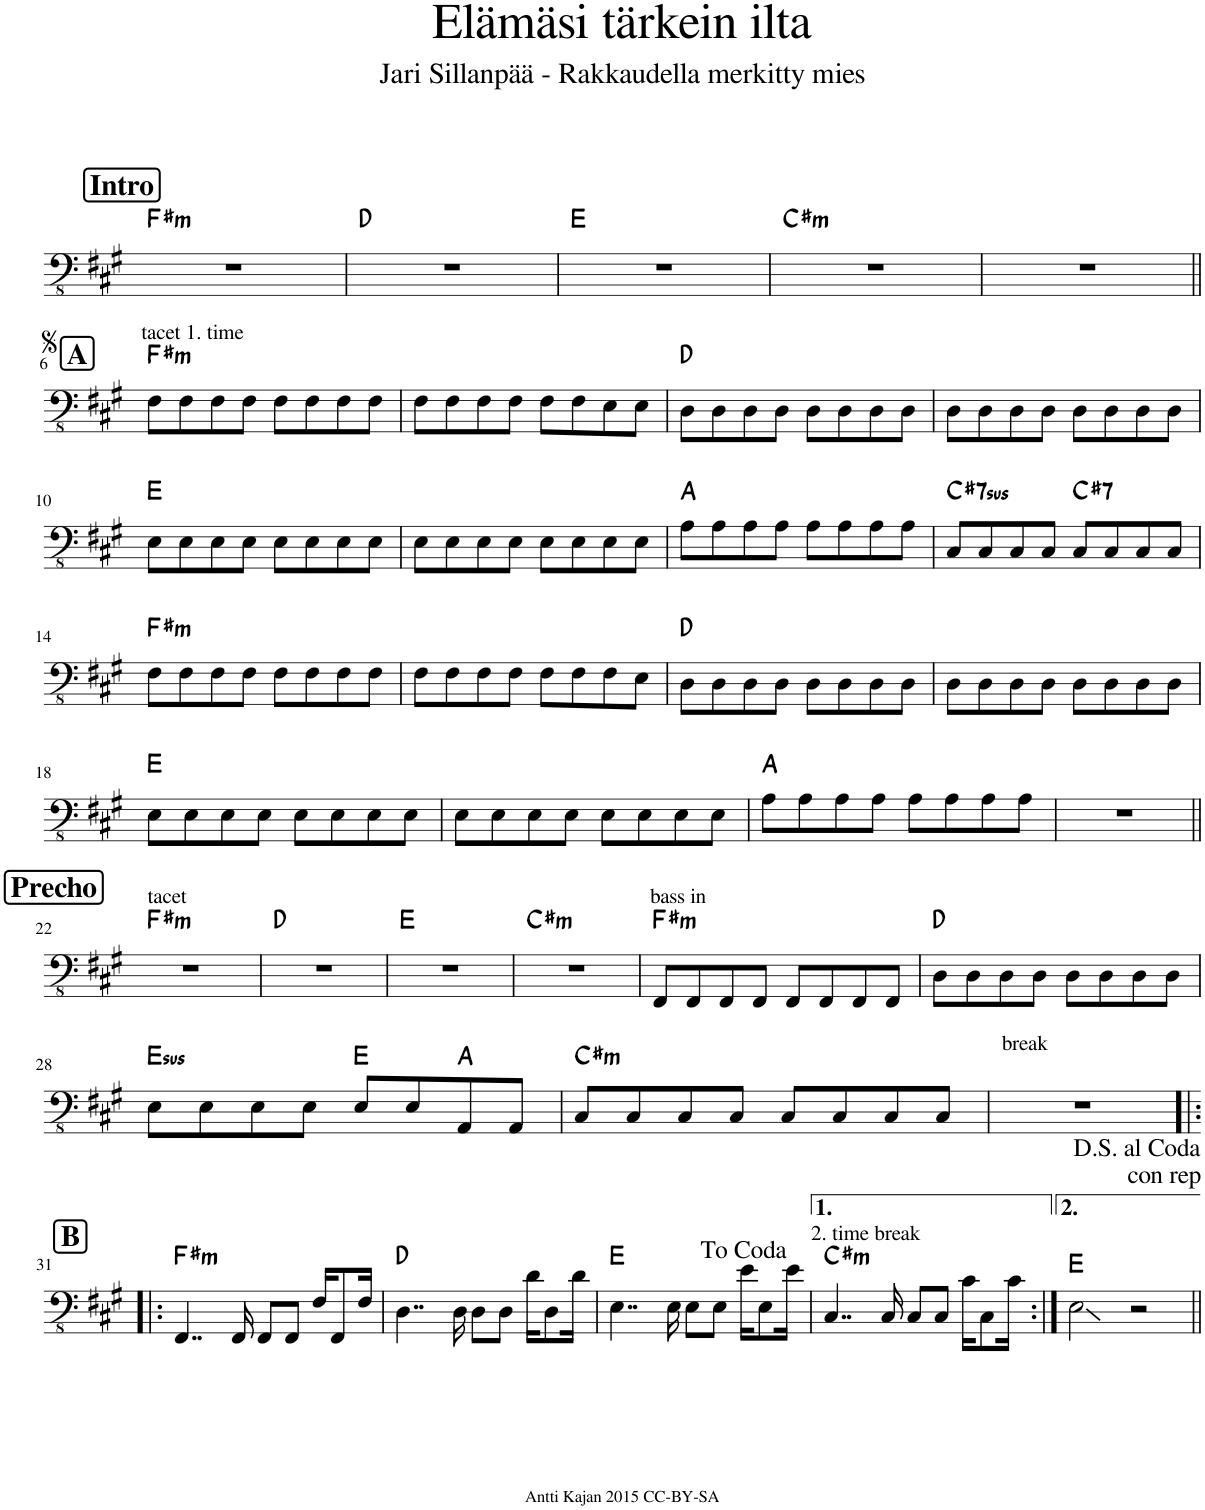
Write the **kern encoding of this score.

**kern	**harte
*part1	*part1
*staff1	*
*I"Acoustic Bass	*
*I'Bass	*
*clefFv4	*
*k[f#c#g#]	*
!!LO:REH:place=s1:a:B:cj:fs=14:t=Intro
=1	=1
!	!LO:H:kt=m
1r	F#:min
=2	=2
1r	D:maj
=3	=3
1r	E:maj
=4	=4
!	!LO:H:kt=m
1r	C#:min
=5	=5
1r	.
!!LO:LB:g=z
!!LO:REH:place=s1:a:B:cj:fs=14:t=A
=6||	=6||
!LO:TX:a:t=tacet 1. time	!LO:H:kt=m
8FF#\L	F#:min
8FF#\	.
8FF#\	.
8FF#\J	.
8FF#\L	.
8FF#\	.
8FF#\	.
8FF#\J	.
=7	=7
8FF#\L	.
8FF#\	.
8FF#\	.
8FF#\J	.
8FF#\L	.
8FF#\	.
8EE\	.
8EE\J	.
=8	=8
8DD\L	D:maj
8DD\	.
8DD\	.
8DD\J	.
8DD\L	.
8DD\	.
8DD\	.
8DD\J	.
=9	=9
8DD\L	.
8DD\	.
8DD\	.
8DD\J	.
8DD\L	.
8DD\	.
8DD\	.
8DD\J	.
!!LO:LB:g=z
=10	=10
8EE\L	E:maj
8EE\	.
8EE\	.
8EE\J	.
8EE\L	.
8EE\	.
8EE\	.
8EE\J	.
=11	=11
8EE\L	.
8EE\	.
8EE\	.
8EE\J	.
8EE\L	.
8EE\	.
8EE\	.
8EE\J	.
=12	=12
8AA\L	A:maj
8AA\	.
8AA\	.
8AA\J	.
8AA\L	.
8AA\	.
8AA\	.
8AA\J	.
=13	=13
!	!LO:H:kt=7sus
8CC#/L	C#:sus4(7)
8CC#/	.
8CC#/	.
8CC#/J	.
!	!LO:H:kt=7
8CC#/L	C#:7
8CC#/	.
8CC#/	.
8CC#/J	.
!!LO:LB:g=z
=14	=14
!	!LO:H:kt=m
8FF#\L	F#:min
8FF#\	.
8FF#\	.
8FF#\J	.
8FF#\L	.
8FF#\	.
8FF#\	.
8FF#\J	.
=15	=15
8FF#\L	.
8FF#\	.
8FF#\	.
8FF#\J	.
8FF#\L	.
8FF#\	.
8FF#\	.
8EE\J	.
=16	=16
8DD\L	D:maj
8DD\	.
8DD\	.
8DD\J	.
8DD\L	.
8DD\	.
8DD\	.
8DD\J	.
=17	=17
8DD\L	.
8DD\	.
8DD\	.
8DD\J	.
8DD\L	.
8DD\	.
8DD\	.
8DD\J	.
!!LO:LB:g=z
=18	=18
8EE\L	E:maj
8EE\	.
8EE\	.
8EE\J	.
8EE\L	.
8EE\	.
8EE\	.
8EE\J	.
=19	=19
8EE\L	.
8EE\	.
8EE\	.
8EE\J	.
8EE\L	.
8EE\	.
8EE\	.
8EE\J	.
=20	=20
8AA\L	A:maj
8AA\	.
8AA\	.
8AA\J	.
8AA\L	.
8AA\	.
8AA\	.
8AA\J	.
=21	=21
1r	.
!!LO:LB:g=z
!!LO:REH:place=s1:a:B:cj:fs=14:t=Precho
=22||	=22||
!LO:TX:a:t=tacet	!LO:H:kt=m
1r	F#:min
=23	=23
1r	D:maj
=24	=24
1r	E:maj
=25	=25
!	!LO:H:kt=m
1r	C#:min
=26	=26
!LO:TX:a:t=bass in	!LO:H:kt=m
8FFF#/L	F#:min
8FFF#/	.
8FFF#/	.
8FFF#/J	.
8FFF#/L	.
8FFF#/	.
8FFF#/	.
8FFF#/J	.
=27	=27
8DD\L	D:maj
8DD\	.
8DD\	.
8DD\J	.
8DD\L	.
8DD\	.
8DD\	.
8DD\J	.
!!LO:LB:g=z
=28	=28
!	!LO:H:kt=sus
8EE\L	E:sus4
8EE\	.
8EE\	.
8EE\J	.
8EE/L	E:maj
8EE/	.
8AAA/	A:maj
8AAA/J	.
=29	=29
!	!LO:H:kt=m
8CC#/L	C#:min
8CC#/	.
8CC#/	.
8CC#/J	.
8CC#/L	.
8CC#/	.
8CC#/	.
8CC#/J	.
=30	=30
!LO:TX:a:t=break	!
1r	.
!!LO:LB:g=z
!!LO:REH:place=s1:a:B:cj:fs=14:t=B
=31!|:	=31!|:
!	!LO:H:kt=m
4..FFF#/	F#:min
16FFF#/	.
8FFF#/L	.
8FFF#/J	.
16FF#/KL	.
8FFF#/	.
16FF#/Jk	.
=32	=32
4..DD\	D:maj
16DD\	.
8DD\L	.
8DD\J	.
16D\KL	.
8DD\	.
16D\Jk	.
=33	=33
4..EE\	E:maj
16EE\	.
8EE\L	.
8EE\J	.
16E\KL	.
8EE\	.
16E\Jk	.
=34	=34
!LO:TX:a:t=2. time break	!LO:H:kt=m
4..CC#/	C#:min
16CC#/	.
8CC#/L	.
8CC#/J	.
16C#\KL	.
8CC#\	.
16C#\Jk	.
=35:|!	=35:|!
2EE\	E:maj
2r	.
!LO:TX:a:t=D.S. al Coda \ncon rep	!
=||	=||
*-	*-
